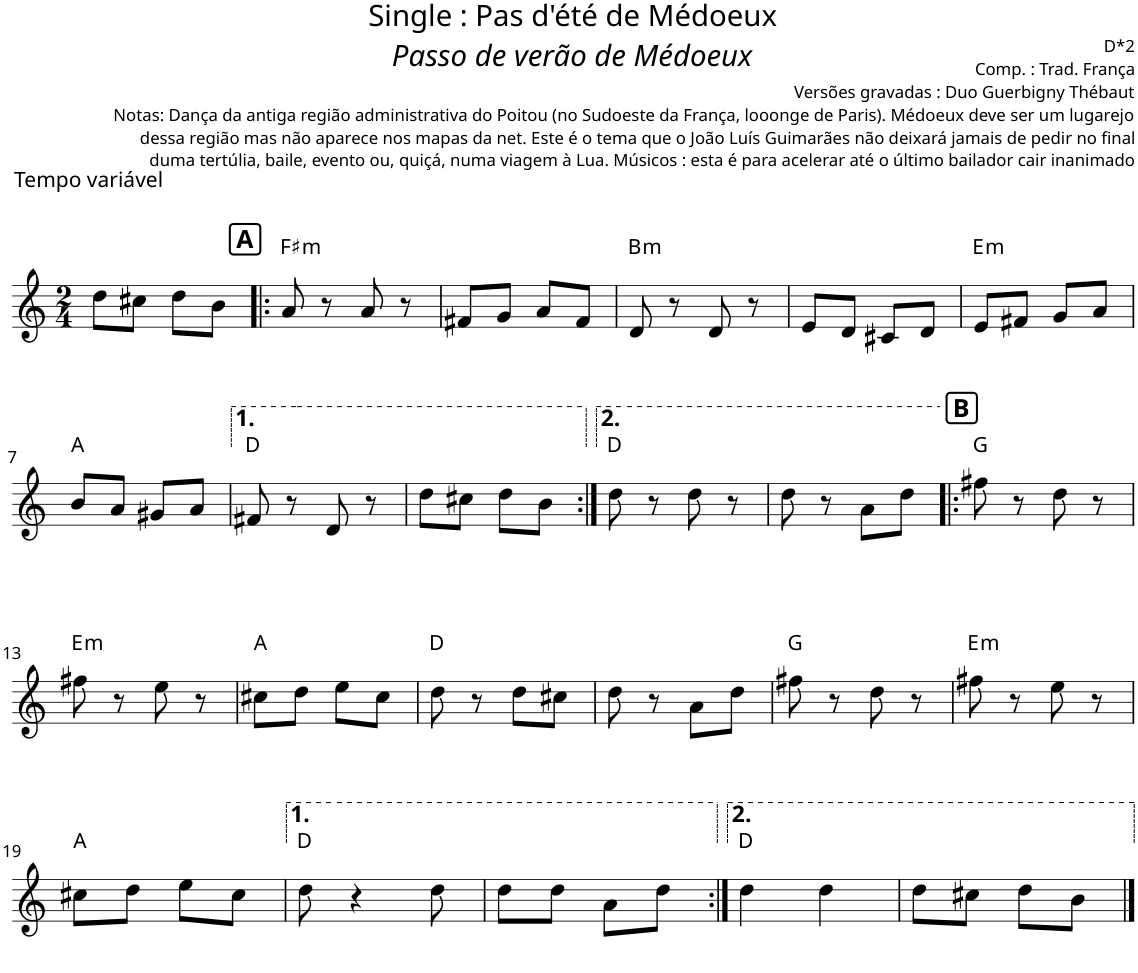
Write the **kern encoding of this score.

**kern	**harte
*part1	*part1
*staff1	*
*I"Piano	*
*I'Pno.	*
*clefG2	*
*k[]	*
*M2/4	*
=1	=1
8dd\L	.
8cc#X\J	.
8dd\L	.
8b\J	.
!!LO:REH:place=s1:a:B:cj:fs=12:t=A
=2!|:	=2!|:
!LO:TX:a:t=Tempo variável	!LO:H:kt=m
8a/	F#:min
8r	.
8a/	.
8r	.
=3	=3
8f#X/L	.
8g/J	.
8a/L	.
8f#/J	.
=4	=4
!	!LO:H:kt=m
8d/	B:min
8r	.
8d/	.
8r	.
=5	=5
8e/L	.
8d/J	.
8c#X/L	.
8d/J	.
=6	=6
!	!LO:H:kt=m
8e/L	E:min
8f#X/J	.
8g/L	.
8a/J	.
!!LO:LB:g=z
=7	=7
8b/L	A:maj
8a/J	.
8g#X/L	.
8a/J	.
=8	=8
8f#X/	D:maj
8r	.
8d/	.
8r	.
=9	=9
8dd\L	.
8cc#X\J	.
8dd\L	.
8b\J	.
=10:|!	=10:|!
8dd\	D:maj
8r	.
8dd\	.
8r	.
=11	=11
8dd\	.
8r	.
8a\L	.
8dd\J	.
!!LO:REH:place=s1:a:B:cj:fs=12:t=B
=12!|:	=12!|:
8ff#X\	G:maj
8r	.
8dd\	.
8r	.
!!LO:LB:g=z
=13	=13
!	!LO:H:kt=m
8ff#X\	E:min
8r	.
8ee\	.
8r	.
=14	=14
8cc#X\L	A:maj
8dd\J	.
8ee\L	.
8cc#\J	.
=15	=15
8dd\	D:maj
8r	.
8dd\L	.
8cc#X\J	.
=16	=16
8dd\	.
8r	.
8a\L	.
8dd\J	.
=17	=17
8ff#X\	G:maj
8r	.
8dd\	.
8r	.
=18	=18
!	!LO:H:kt=m
8ff#X\	E:min
8r	.
8ee\	.
8r	.
!!LO:LB:g=z
=19	=19
8cc#X\L	A:maj
8dd\J	.
8ee\L	.
8cc#\J	.
=20	=20
8dd\	D:maj
4r	.
8dd\	.
=21	=21
8dd\L	.
8dd\J	.
8a\L	.
8dd\J	.
=22:|!	=22:|!
4dd\	D:maj
4dd\	.
=23	=23
8dd\L	.
8cc#X\J	.
8dd\L	.
8b\J	.
==	==
*-	*-
